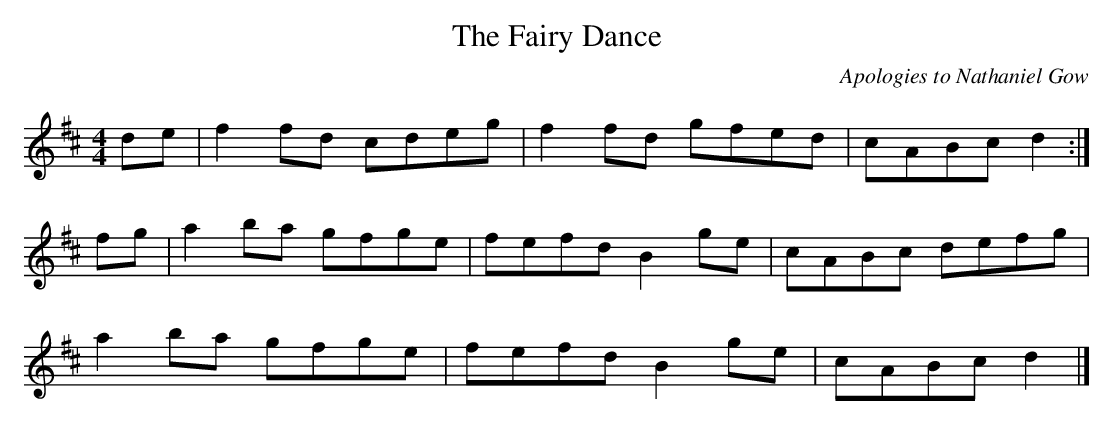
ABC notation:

X:1
T:Fairy Dance, The
C:Apologies to Nathaniel Gow
M:4/4
L:1/8
K:D
de | f2 fd cdeg | f2 fd gfed  | cABc d2  :|
fg | a2 ba gfge | fefd  B2 ge | cABc defg |
     a2 ba gfge | fefd  B2 ge | cABc d2  |]
